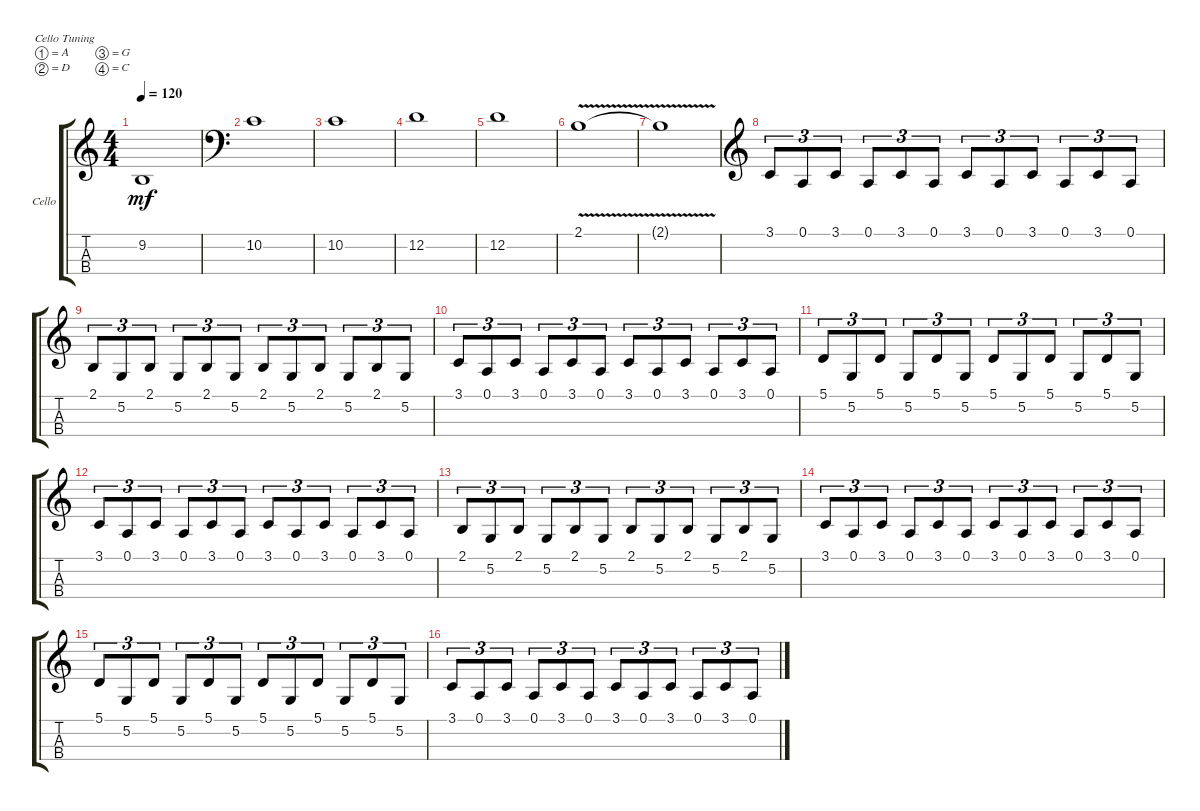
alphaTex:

\defaultSystemsLayout 4
\bracketExtendMode groupsimilarinstruments
\firstSystemTrackNameOrientation horizontal
\otherSystemsTrackNameOrientation horizontal
\track ("Cello" "Cello") {mute instrument cello}
\staff {score tabs}
\tuning (A3 D3 G2 C2)
\ts (4 4)
\tempo 120
\clef g2
\scale
0.333333
\ks c
9.2.1{dy mf} |
\clef f4
\scale
0.333333 10.2.1 |
\scale
0.333333 10.2.1 |
\scale
0.333333 12.2.1 |
\scale
0.333333 12.2.1 |
\scale
0.333333 2.1{v}.1 |
\scale
0.333333 2.1{t}.1 |
\clef g2
\scale
0.333333 3.1.8{tu (3 2)} 0.1.8{tu (3 2)} 3.1.8{tu (3 2)} 0.1.8{tu (3 2)} 3.1.8{tu (3 2)} 0.1.8{tu (3 2)} 3.1.8{tu (3 2)} 0.1.8{tu (3 2)} 3.1.8{tu (3 2)} 0.1.8{tu (3 2)} 3.1.8{tu (3 2)} 0.1.8{tu (3 2)} |
\scale
0.333333 2.1.8{tu (3 2)} 5.2.8{tu (3 2)} 2.1.8{tu (3 2)} 5.2.8{tu (3 2)} 2.1.8{tu (3 2)} 5.2.8{tu (3 2)} 2.1.8{tu (3 2)} 5.2.8{tu (3 2)} 2.1.8{tu (3 2)} 5.2.8{tu (3 2)} 2.1.8{tu (3 2)} 5.2.8{tu (3 2)} |
\scale
0.333333 3.1.8{tu (3 2)} 0.1.8{tu (3 2)} 3.1.8{tu (3 2)} 0.1.8{tu (3 2)} 3.1.8{tu (3 2)} 0.1.8{tu (3 2)} 3.1.8{tu (3 2)} 0.1.8{tu (3 2)} 3.1.8{tu (3 2)} 0.1.8{tu (3 2)} 3.1.8{tu (3 2)} 0.1.8{tu (3 2)} |
\scale
0.333333 5.1.8{tu (3 2)} 5.2.8{tu (3 2)} 5.1.8{tu (3 2)} 5.2.8{tu (3 2)} 5.1.8{tu (3 2)} 5.2.8{tu (3 2)} 5.1.8{tu (3 2)} 5.2.8{tu (3 2)} 5.1.8{tu (3 2)} 5.2.8{tu (3 2)} 5.1.8{tu (3 2)} 5.2.8{tu (3 2)} |
\scale
0.333333 3.1.8{tu (3 2)} 0.1.8{tu (3 2)} 3.1.8{tu (3 2)} 0.1.8{tu (3 2)} 3.1.8{tu (3 2)} 0.1.8{tu (3 2)} 3.1.8{tu (3 2)} 0.1.8{tu (3 2)} 3.1.8{tu (3 2)} 0.1.8{tu (3 2)} 3.1.8{tu (3 2)} 0.1.8{tu (3 2)} |
\scale
0.333333 2.1.8{tu (3 2)} 5.2.8{tu (3 2)} 2.1.8{tu (3 2)} 5.2.8{tu (3 2)} 2.1.8{tu (3 2)} 5.2.8{tu (3 2)} 2.1.8{tu (3 2)} 5.2.8{tu (3 2)} 2.1.8{tu (3 2)} 5.2.8{tu (3 2)} 2.1.8{tu (3 2)} 5.2.8{tu (3 2)} |
\scale
0.333333 3.1.8{tu (3 2)} 0.1.8{tu (3 2)} 3.1.8{tu (3 2)} 0.1.8{tu (3 2)} 3.1.8{tu (3 2)} 0.1.8{tu (3 2)} 3.1.8{tu (3 2)} 0.1.8{tu (3 2)} 3.1.8{tu (3 2)} 0.1.8{tu (3 2)} 3.1.8{tu (3 2)} 0.1.8{tu (3 2)} |
\scale
0.333333 5.1.8{tu (3 2)} 5.2.8{tu (3 2)} 5.1.8{tu (3 2)} 5.2.8{tu (3 2)} 5.1.8{tu (3 2)} 5.2.8{tu (3 2)} 5.1.8{tu (3 2)} 5.2.8{tu (3 2)} 5.1.8{tu (3 2)} 5.2.8{tu (3 2)} 5.1.8{tu (3 2)} 5.2.8{tu (3 2)} |
\scale
0.333333 3.1.8{tu (3 2)} 0.1.8{tu (3 2)} 3.1.8{tu (3 2)} 0.1.8{tu (3 2)} 3.1.8{tu (3 2)} 0.1.8{tu (3 2)} 3.1.8{tu (3 2)} 0.1.8{tu (3 2)} 3.1.8{tu (3 2)} 0.1.8{tu (3 2)} 3.1.8{tu (3 2)} 0.1.8{tu (3 2)}
